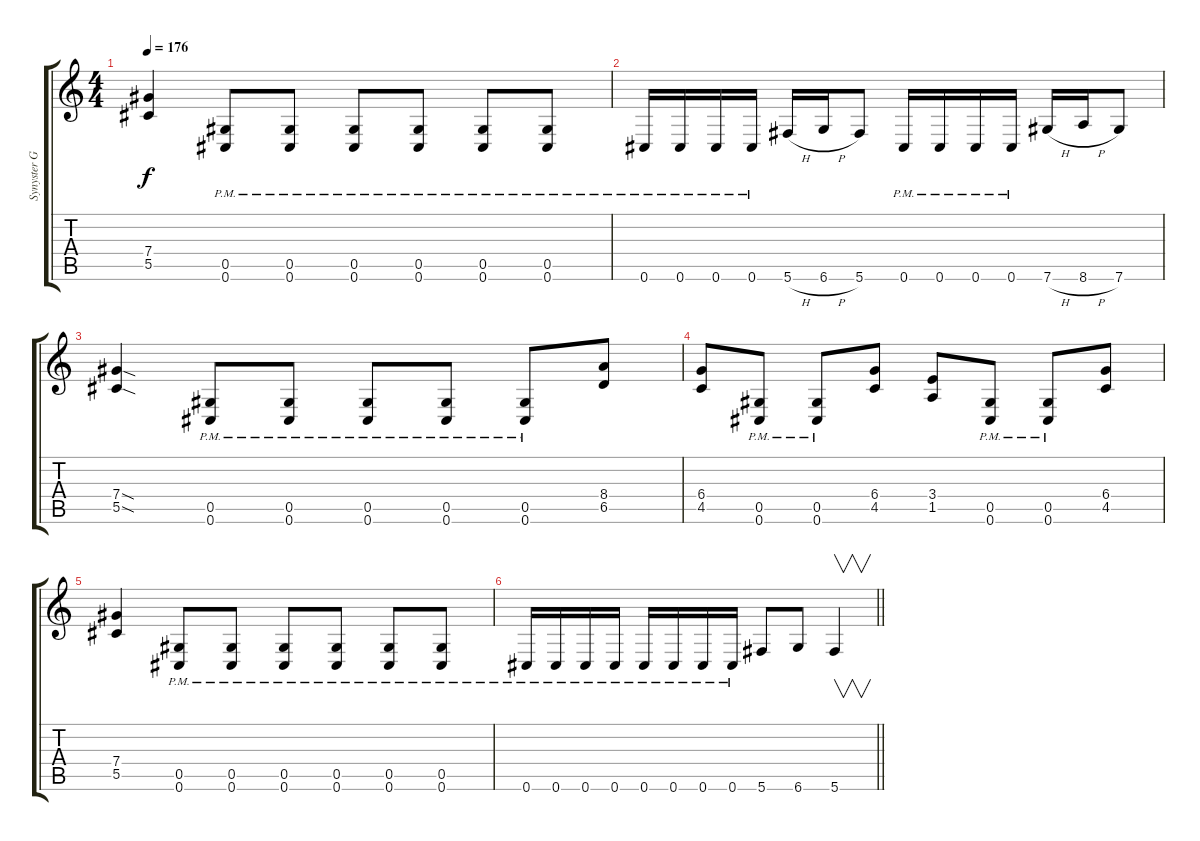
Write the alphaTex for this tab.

\track ("Synyster Gates" "Synyster G") {instrument distortionguitar}
\staff {score tabs}
\tuning (Eb4 Bb3 Gb3 Db3 Ab2 Db2) {hide}
\ts (4 4)
\tempo 176
\clef g2
\ks c
(7.4 5.5).4{dy f} (0.5{pm} 0.6{pm}).8 (0.5{pm} 0.6{pm}).8 (0.5{pm} 0.6{pm}).8 (0.5{pm} 0.6{pm}).8 (0.5{pm} 0.6{pm}).8 (0.5{pm} 0.6{pm}).8 |
0.6{pm}.16 0.6{pm}.16 0.6{pm}.16 0.6{pm}.16 5.6{h}.16 6.6{h}.16 5.6.8 0.6{pm}.16 0.6{pm}.16 0.6{pm}.16 0.6{pm}.16 7.6{h}.16 8.6{h}.16 7.6.8 |
(7.4{sod} 5.5{sod}).4{balance 16} (0.5{pm} 0.6{pm}).8 (0.5{pm} 0.6{pm}).8 (0.5{pm} 0.6{pm}).8 (0.5{pm} 0.6{pm}).8 (0.5{pm} 0.6{pm}).8 (8.4 6.5).8 |
(6.4 4.5).8 (0.5{pm} 0.6{pm}).8 (0.5{pm} 0.6{pm}).8 (6.4 4.5).8 (3.4 1.5).8 (0.5{pm} 0.6{pm}).8 (0.5{pm} 0.6{pm}).8 (6.4 4.5).8 |
(7.4 5.5).4 (0.5{pm} 0.6{pm}).8 (0.5{pm} 0.6{pm}).8 (0.5{pm} 0.6{pm}).8 (0.5{pm} 0.6{pm}).8 (0.5{pm} 0.6{pm}).8 (0.5{pm} 0.6{pm}).8 |
\barLineRight lightlight
0.6{pm}.16 0.6{pm}.16 0.6{pm}.16 0.6{pm}.16 0.6{pm}.16 0.6{pm}.16 0.6{pm}.16 0.6{pm}.16 5.6.8 6.6.8 5.6.4{v}
